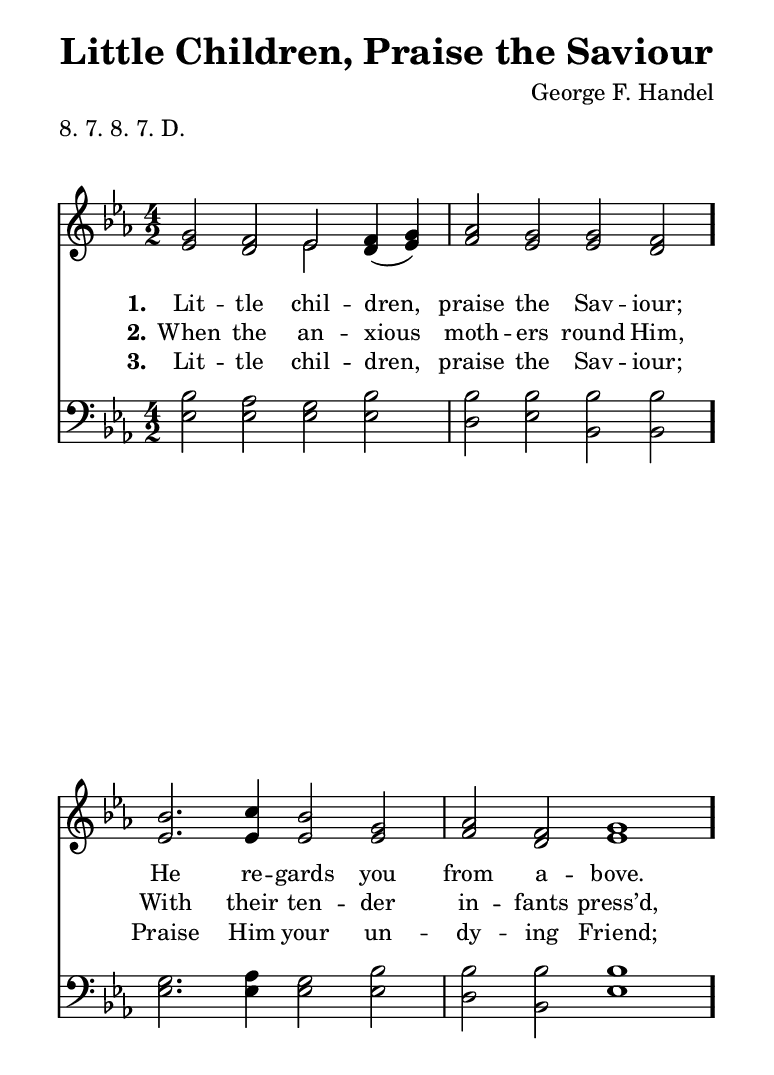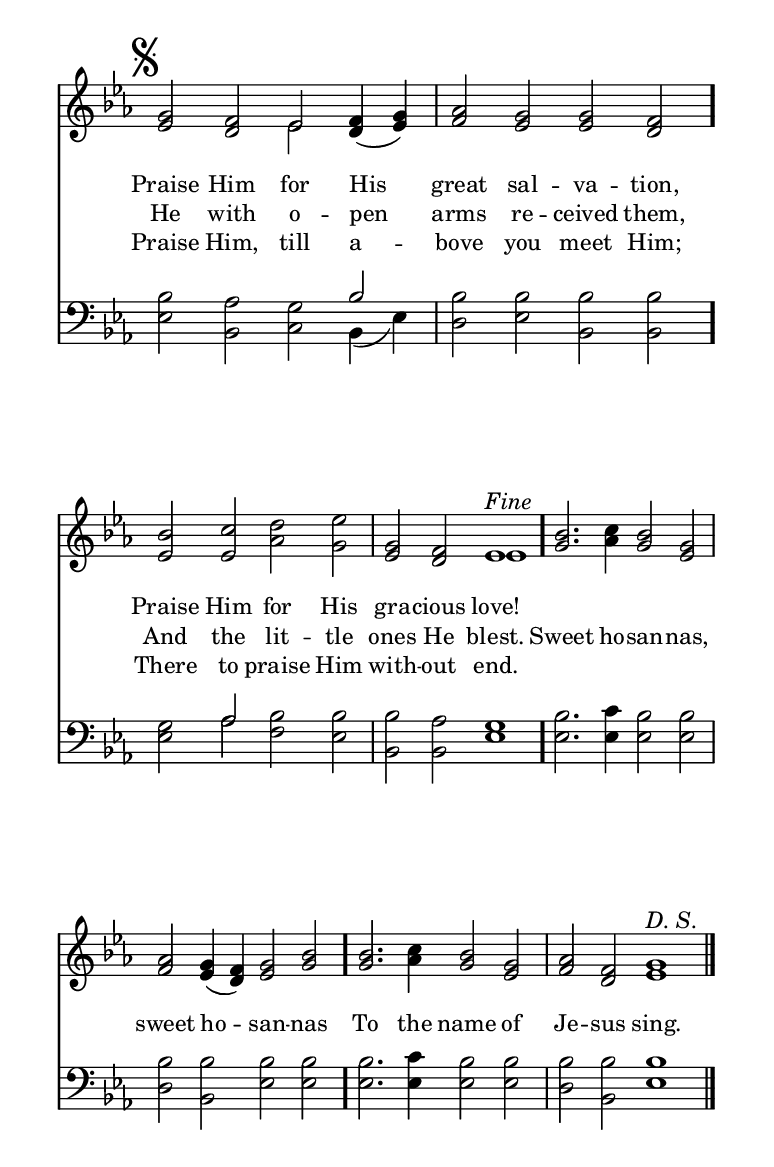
\include "common/global.ily"
\paper {
  \include "common/paper.ily"
  ragged-last-bottom = ##t
  system-system-spacing.padding = 9
}

\header{
  hymnnumber = "364"
  title = "Little Children, Praise the Saviour"
  tunename = ""
  meter = "8. 7. 8. 7. D."
  poet = ""
  composer = "George F. Handel"
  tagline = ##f
}

global = {
  \include "common/overrides.ily"
  \override Staff.TimeSignature.style = #'numbered
  \time 4/2
  \override Score.MetronomeMark.transparent = ##t % hide all fermata changes too
  \tempo 2=100
  \key ees \major
  \autoBeamOff
}

marksegno = { \mark \markup { \musicglyph #"scripts.segno" } }

notesSopranoSecond = {
\relative c'' {

  g2 f ees f4( g) | aes2 g g f |
  bes2 c d ees | g, f ees1^\markup{\italic Fine} |

}
}

notesSoprano = {
\global
\relative c'' {

  g2 f ees f4( g) | aes2 g g f |
  bes2. c4 bes2 g | aes f g1 |
  \notesSopranoSecond

  bes2. c4 bes2 g | aes g4( f) g2 bes | % original has bar in wrong place
  bes2. c4 bes2 g | aes f g1^\markup{\italic{D. S.}} |

  \bar "|."

}
}

notesAltoSecond = {
\relative e' {

  ees2 d ees d4( ees) | f2 ees ees d |
  ees2 ees aes g | ees d ees1 |

}
}

notesAlto = {
\global
\relative e' {

  ees2 d ees d4( ees) | f2 ees ees d |
  ees2. ees4 ees2 ees | f d ees1 |
  \notesAltoSecond

  g2. aes4 g2 ees | f ees4( d) ees2 g |
  g2. aes4 g2 ees | f d ees1 |

}
}

notesTenorSecond = {
\relative a {

  bes2 aes g bes | bes bes bes bes |
  g2 aes bes bes | bes aes g1 |

}
}

notesTenor = {
\global
\relative a {

  bes2 aes g bes | bes bes bes bes |
  g2. aes4 g2 bes | bes bes bes1 |
  \notesTenorSecond

  bes2. c4 bes2 bes | bes bes bes bes |
  bes2. c4 bes2 bes | bes bes bes1 |

}
}

notesBassSecond = {
\relative f {

  ees2 bes c bes4( ees) | d2 ees bes bes |
  ees2 aes f ees | bes bes ees1 |

}
}

notesBass = {
\global
\relative f {

  ees2 ees ees ees | d ees bes bes |
  ees2. ees4 ees2 ees | d bes ees1 |
  \notesBassSecond

  ees2. ees4 ees2 ees | d bes ees ees |
  ees2. ees4 ees2 ees | d bes ees1 |

}
}

Refrain = \lyricmode {

Sweet ho -- san -- nas, sweet ho -- san -- nas \bar "."
To the name of Je -- sus sing. \bar "."
( - Repeat last two lines of stanza - )

}

wordsA = \lyricmode {
\set stanza = "1."

Lit -- tle chil -- dren, praise the Sav -- iour; \bar "."
He re -- gards you from a -- bove. \bar "."
%{HIDE>%} \marksegno %{<HIDE%} Praise Him for His great sal -- va -- tion, \bar "."
Praise Him for His gra -- cious love! \bar "."

}

wordsB = \lyricmode {
\set stanza = "2."

When the an -- xious moth -- ers round Him,
With their ten -- der in -- fants press’d,
He with o -- pen arms re -- ceived them,
And the lit -- tle ones He blest.

\Refrain

}

wordsC = \lyricmode {
\set stanza = "3."

Lit -- tle chil -- dren, praise the Sav -- iour;
Praise Him your un -- dy -- ing Friend;
Praise Him, till a -- bove you meet Him;
There to praise Him with -- out end.

}

\score {
  \context ChoirStaff <<
    \context Staff = upper <<
      \set Staff.autoBeaming = ##f
      \set ChoirStaff.systemStartDelimiter = #'SystemStartBar
      \set ChoirStaff.printPartCombineTexts = ##f
      \partcombine #'(2 . 9) \notesSoprano \notesAlto
      \context NullVoice = sopranos { \voiceOne << \notesSoprano >> }
      \context NullVoice = altos { \voiceTwo << \notesAlto >> }
      \context Lyrics = one   \lyricsto sopranos \wordsA
      \context Lyrics = two   \lyricsto sopranos \wordsB
      \context Lyrics = three \lyricsto sopranos \wordsC
    >>
    \context Staff = men <<
      \set Staff.autoBeaming = ##f
      \clef bass
      \set ChoirStaff.printPartCombineTexts = ##f
      \partcombine #'(2 . 9) \notesTenor \notesBass
      \context NullVoice = tenors { \voiceOne << \notesTenor >> }
      \context NullVoice = basses { \voiceTwo << \notesBass >> }
    >>
  >>
  \layout {
    \include "common/layout.ily"
  }
}

\score {
  \context ChoirStaff <<
    \context Staff = upper <<
      \context Voice = sopranos { \voiceOne { \notesSoprano \notesSopranoSecond } }
      \context Voice = altos { \voiceTwo { \notesAlto \notesAltoSecond } }
    >>
    \context Staff = men <<
      \clef bass
      \context Voice = tenors { \voiceOne { \notesTenor \notesTenorSecond } }
      \context Voice = basses { \voiceTwo { \notesBass \notesBassSecond } }
    >>
  >>
  \midi{
    \include "common/midi.ily"
  }
}

\version "2.19.49"  % necessary for upgrading to future LilyPond versions.

% vi:set et ts=2 sw=2 ai nocindent syntax=lilypond:
